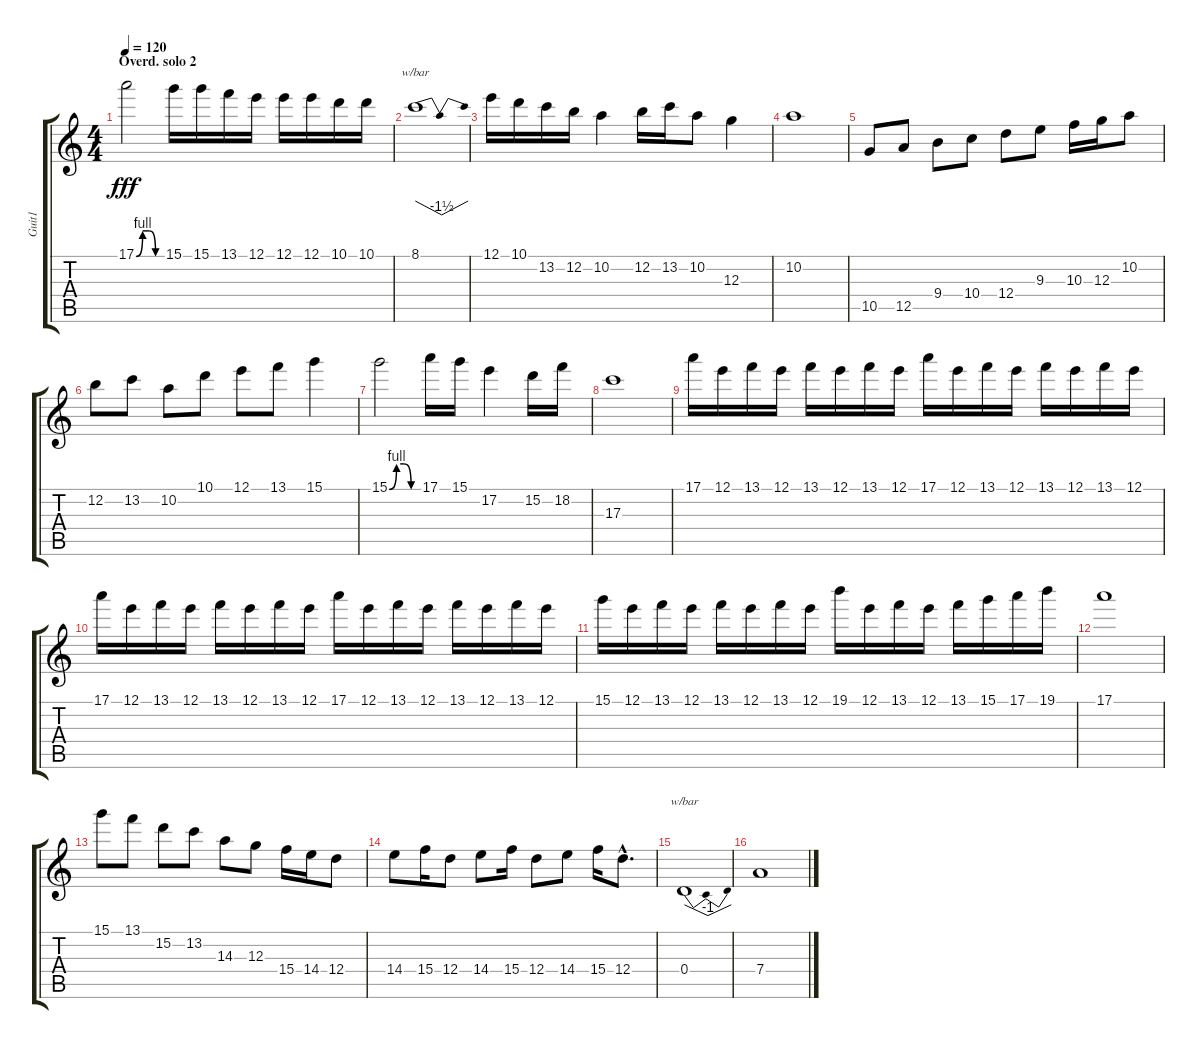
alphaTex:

\track ("Guit1" "Guit1") {instrument acousticguitarsteel}
\staff {score tabs}
\tuning (E4 B3 G3 D3 A2 E2) {hide}
\ts (4 4)
\section ("" "Overd. solo 2")
\tempo 120
\clef g2
\ks c
17.1{be (custom 0 0 15 4 30 4 45 0 60 0)}.2{dy fff volume 11 instrument overdrivenguitar} 15.1.16 15.1.16 13.1.16 12.1.16 12.1.16 12.1.16 10.1.16 10.1.16 |
8.1.1{tbe (dip default 0 0 30 -6 60 0)} |
12.1.16 10.1.16 13.2.16 12.2.16 10.2.4 12.2.16 13.2.16 10.2.8 12.3.4 |
10.2.1 |
10.5.8 12.5.8 9.4.8 10.4.8 12.4.8 9.3.8 10.3.16 12.3.16 10.2.8 |
12.2.8 13.2.8 10.2.8 10.1.8 12.1.8 13.1.8 15.1.4 |
15.1{be (custom 0 0 15 4 30 4 45 0 60 0)}.2 17.1.16 15.1.16 17.2.4 15.2.16 18.2.16 |
17.3.1 |
17.1.16 12.1.16 13.1.16 12.1.16 13.1.16 12.1.16 13.1.16 12.1.16 17.1.16 12.1.16 13.1.16 12.1.16 13.1.16 12.1.16 13.1.16 12.1.16 |
17.1.16 12.1.16 13.1.16 12.1.16 13.1.16 12.1.16 13.1.16 12.1.16 17.1.16 12.1.16 13.1.16 12.1.16 13.1.16 12.1.16 13.1.16 12.1.16 |
15.1.16 12.1.16 13.1.16 12.1.16 13.1.16 12.1.16 13.1.16 12.1.16 19.1.16 12.1.16 13.1.16 12.1.16 13.1.16 15.1.16 17.1.16 19.1.16 |
17.1.1 |
15.1.8 13.1.8 15.2.8 13.2.8 14.3.8 12.3.8 15.4.16 14.4.16 12.4.8 |
14.4.8 15.4.16 12.4.8 14.4.8 15.4.16 12.4.8 14.4.8 15.4.16 12.4{hac}.8{d} |
0.4.1{tbe (dip default 0 0 30 -4 60 0)} |
7.4.1
